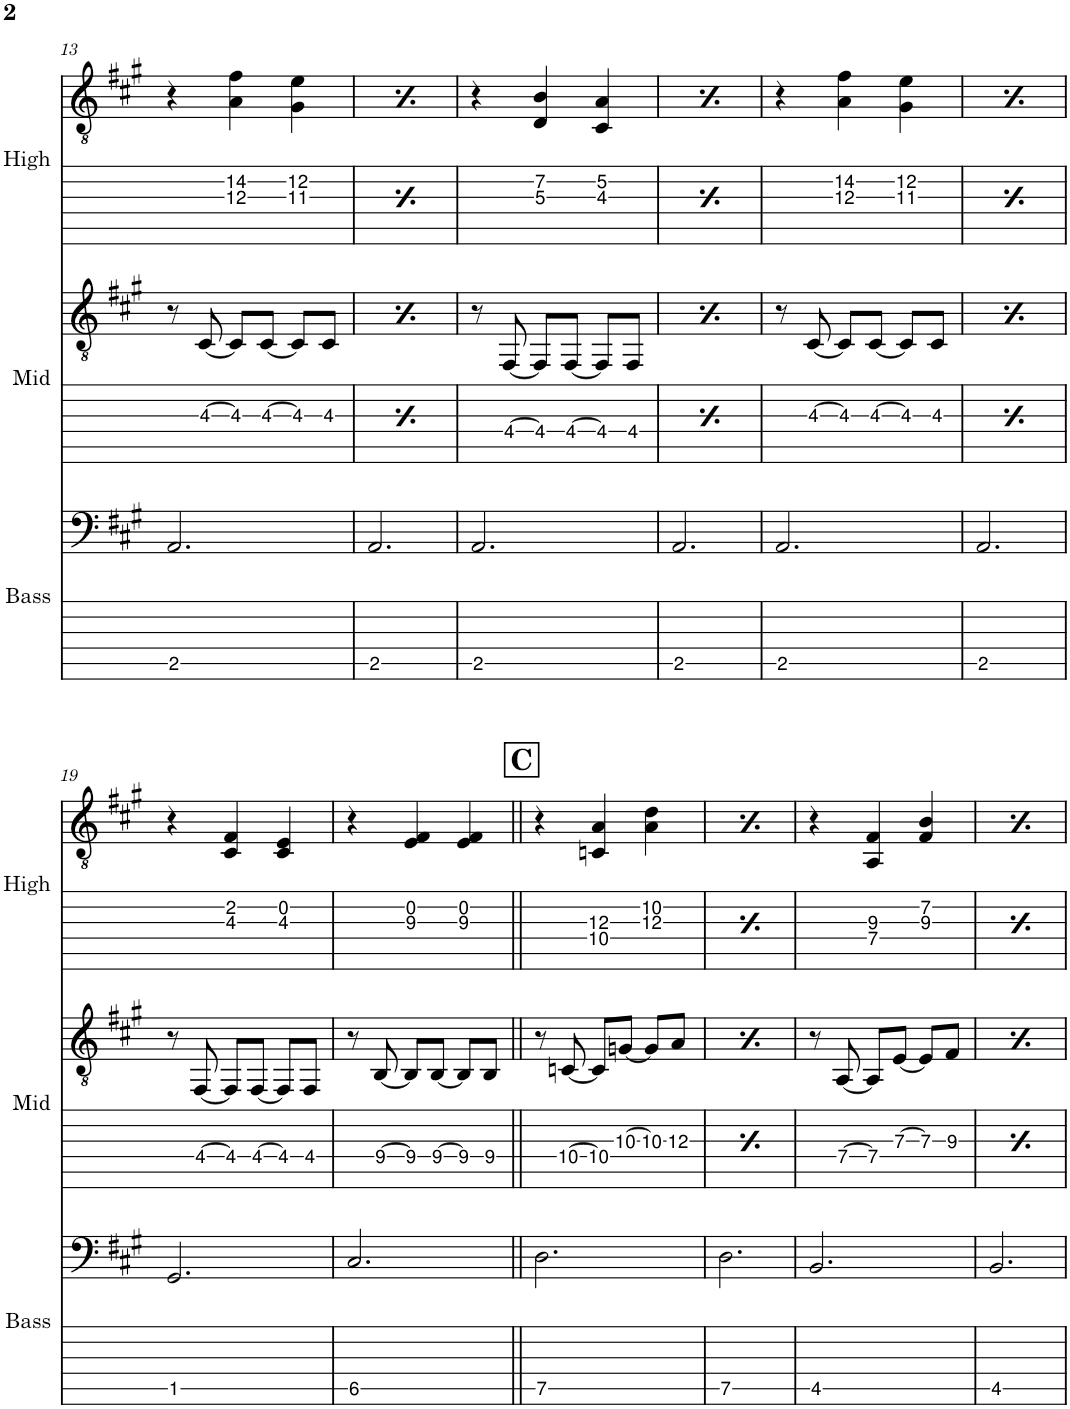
**kern	**kern	**kern	**kern	**kern	**kern
*part3	*part3	*part2	*part2	*part1	*part1
*staff6	*staff5	*staff4	*staff3	*staff2	*staff1
*I"Bass	*	*I"Mid	*	*I"High	*
*I'Bass	*	*I'Mid	*	*I'High	*
!!LO:PB:g=z
*clefF4	*clefF4	*	*clefGv2	*	*clefGv2
*	*	*Trd-7c-12	*Trd-7c-12	*Trd-7c-12	*Trd-7c-12
*k[f#c#g#]	*k[f#c#g#]	*k[f#c#g#]	*k[f#c#g#]	*k[f#c#g#]	*k[f#c#g#]
*M3/4	*M3/4	*M3/4	*M3/4	*M3/4	*M3/4
=13	=13	=13	=13	=13	=13
2.AA	2.AA/	8r	8r	4r	4r
.	.	[8C#	[8C#/	.	.
.	.	8C#L]	8C#/L]	4A 4f#	4A\ 4f#\
.	.	[8C#J	[8C#/J	.	.
.	.	8C#L]	8C#/L]	4G# 4e	4G#\ 4e\
.	.	8C#J	8C#/J	.	.
=14	=14	=14	=14	=14	=14
2.AA	2.AA/	8r	8r	4r	4r
.	.	[8C#	[8C#/	.	.
.	.	8C#L]	8C#/L]	4A 4f#	4A\ 4f#\
.	.	[8C#J	[8C#/J	.	.
.	.	8C#L]	8C#/L]	4G# 4e	4G#\ 4e\
.	.	8C#J	8C#/J	.	.
=15	=15	=15	=15	=15	=15
2.AA	2.AA/	8r	8r	4r	4r
.	.	[8FF#	[8FF#/	.	.
.	.	8FF#L]	8FF#/L]	4D 4B	4D/ 4B/
.	.	[8FF#J	[8FF#/J	.	.
.	.	8FF#L]	8FF#/L]	4C# 4A	4C#/ 4A/
.	.	8FF#J	8FF#/J	.	.
=16	=16	=16	=16	=16	=16
2.AA	2.AA/	8r	8r	4r	4r
.	.	[8FF#	[8FF#/	.	.
.	.	8FF#L]	8FF#/L]	4D 4B	4D/ 4B/
.	.	[8FF#J	[8FF#/J	.	.
.	.	8FF#L]	8FF#/L]	4C# 4A	4C#/ 4A/
.	.	8FF#J	8FF#/J	.	.
=17	=17	=17	=17	=17	=17
2.AA	2.AA/	8r	8r	4r	4r
.	.	[8C#	[8C#/	.	.
.	.	8C#L]	8C#/L]	4A 4f#	4A\ 4f#\
.	.	[8C#J	[8C#/J	.	.
.	.	8C#L]	8C#/L]	4G# 4e	4G#\ 4e\
.	.	8C#J	8C#/J	.	.
=18	=18	=18	=18	=18	=18
2.AA	2.AA/	8r	8r	4r	4r
.	.	[8C#	[8C#/	.	.
.	.	8C#L]	8C#/L]	4A 4f#	4A\ 4f#\
.	.	[8C#J	[8C#/J	.	.
.	.	8C#L]	8C#/L]	4G# 4e	4G#\ 4e\
.	.	8C#J	8C#/J	.	.
!!LO:LB:g=z
=19	=19	=19	=19	=19	=19
2.GG#	2.GG#/	8r	8r	4r	4r
.	.	[8FF#	[8FF#/	.	.
.	.	8FF#L]	8FF#/L]	4C# 4F#	4C#/ 4F#/
.	.	[8FF#J	[8FF#/J	.	.
.	.	8FF#L]	8FF#/L]	4C# 4E	4C#/ 4E/
.	.	8FF#J	8FF#/J	.	.
=20	=20	=20	=20	=20	=20
2.C#	2.C#/	8r	8r	4r	4r
.	.	[8BB	[8BB/	.	.
.	.	8BBL]	8BB/L]	4F# 4E	4E/ 4F#/
.	.	[8BBJ	[8BB/J	.	.
.	.	8BBL]	8BB/L]	4F# 4E	4E/ 4F#/
.	.	8BBJ	8BB/J	.	.
=21||	=21||	=21||	=21||	=21||	=21||
2.D	2.D\	8r	8r	4r	4r
.	.	[8C	[8Cn/	.	.
.	.	8CL]	8C/L]	4C 4A	4Cn/ 4A/
.	.	[8GJ	[8Gn/J	.	.
.	.	8GL]	8G/L]	4A 4d	4A\ 4d\
.	.	8AJ	8A/J	.	.
=22	=22	=22	=22	=22	=22
2.D	2.D\	8r	8r	4r	4r
.	.	[8C	[8Cn/	.	.
.	.	8CL]	8C/L]	4C 4A	4Cn/ 4A/
.	.	[8GJ	[8Gn/J	.	.
.	.	8GL]	8G/L]	4A 4d	4A\ 4d\
.	.	8AJ	8A/J	.	.
=23	=23	=23	=23	=23	=23
2.BB	2.BB/	8r	8r	4r	4r
.	.	[8AA	[8AA/	.	.
.	.	8AAL]	8AA/L]	4AA 4F#	4AA/ 4F#/
.	.	[8EJ	[8E/J	.	.
.	.	8EL]	8E/L]	4F# 4B	4F#/ 4B/
.	.	8F#J	8F#/J	.	.
=24	=24	=24	=24	=24	=24
2.BB	2.BB/	8r	8r	4r	4r
.	.	[8AA	[8AA/	.	.
.	.	8AAL]	8AA/L]	4AA 4F#	4AA/ 4F#/
.	.	[8EJ	[8E/J	.	.
.	.	8EL]	8E/L]	4F# 4B	4F#/ 4B/
.	.	8F#J	8F#/J	.	.
=	=	=	=	=	=
*-	*-	*-	*-	*-	*-
